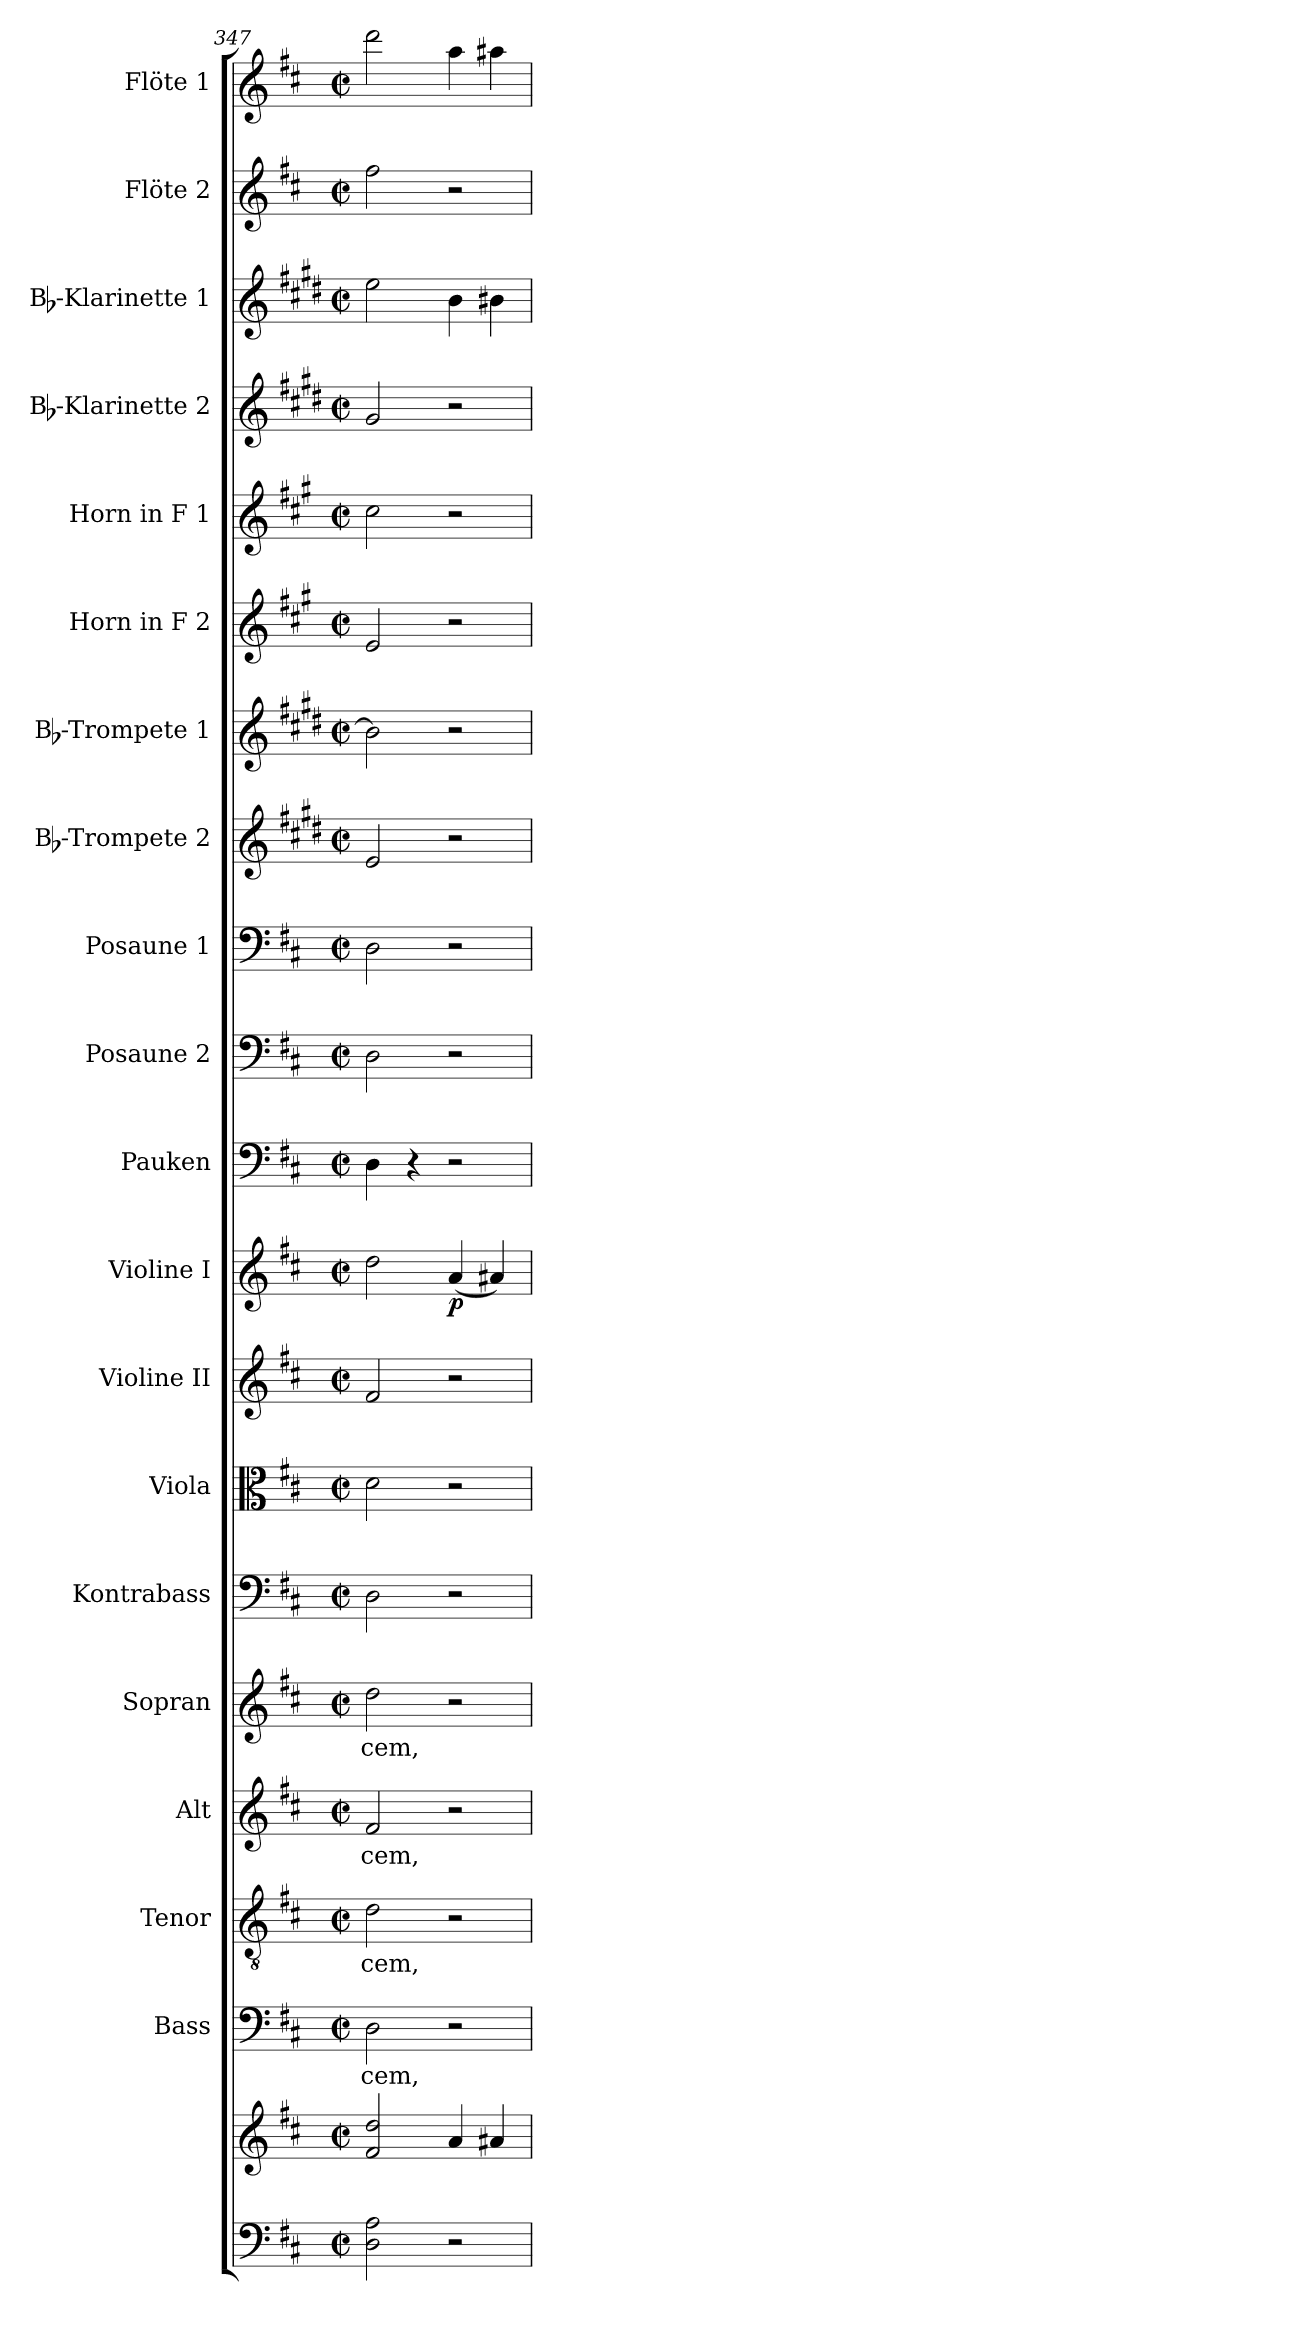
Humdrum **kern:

**kern	**kern	**kern	**text	**kern	**text	**kern	**text	**kern	**text	**kern	**kern	**kern	**kern	**dynam	**kern	**kern	**kern	**kern	**kern	**kern	**kern	**kern	**kern	**kern	**kern
*part20	*part20	*part19	*part19	*part18	*part18	*part17	*part17	*part16	*part16	*part15	*part14	*part13	*part12	*part12	*part11	*part10	*part9	*part8	*part7	*part6	*part5	*part4	*part3	*part2	*part1
*staff21	*staff20	*staff19	*staff19	*staff18	*staff18	*staff17	*staff17	*staff16	*staff16	*staff15	*staff14	*staff13	*staff12	*staff12	*staff11	*staff10	*staff9	*staff8	*staff7	*staff6	*staff5	*staff4	*staff3	*staff2	*staff1
*	*	*I"Bass	*	*I"Tenor	*	*I"Alt	*	*I"Sopran	*	*I"Kontrabass	*I"Viola	*I"Violine II	*I"Violine I	*	*I"Pauken	*I"Posaune 2	*I"Posaune 1	*I"Bb-Trompete 2	*I"Bb-Trompete 1	*I"Horn in F 2	*I"Horn in F 1	*I"Bb-Klarinette 2	*I"Bb-Klarinette 1	*I"Flöte 2	*I"Flöte 1
*	*	*I'B.	*	*I'T.	*	*I'A.	*	*I'S.	*	*I'Kb.	*I'Vla.	*I'Vl. II	*I'Vl. I	*	*I'Pk.	*I'Pos. 2	*I'Pos. 1	*I'Bb Trp. 2	*I'Bb Trp. 1	*	*	*I'Bb Kl. 2	*I'Bb Kl. 1	*I'Fl. 2	*I'Fl. 1
*clefF4	*clefG2	*clefF4	*	*clefGv2	*	*clefG2	*	*clefG2	*	*clefF4	*clefC3	*clefG2	*clefG2	*	*clefF4	*clefF4	*clefF4	*clefG2	*clefG2	*clefG2	*clefG2	*clefG2	*clefG2	*clefG2	*clefG2
*	*	*	*	*	*	*	*	*	*	*ITrd7c12	*	*	*	*	*	*	*	*ITrd1c2	*ITrd1c2	*ITrd4c7	*ITrd4c7	*ITrd1c2	*ITrd1c2	*	*
*k[f#c#]	*k[f#c#]	*k[f#c#]	*	*k[f#c#]	*	*k[f#c#]	*	*k[f#c#]	*	*k[f#c#]	*k[f#c#]	*k[f#c#]	*k[f#c#]	*	*k[f#c#]	*k[f#c#]	*k[f#c#]	*k[f#c#]	*k[f#c#]	*k[f#c#]	*k[f#c#]	*k[f#c#]	*k[f#c#]	*k[f#c#]	*k[f#c#]
*D:	*D:	*D:	*	*D:	*	*D:	*	*D:	*	*D:	*D:	*D:	*D:	*	*D:	*D:	*D:	*D:	*D:	*D:	*D:	*D:	*D:	*D:	*D:
*M2/2	*M2/2	*M2/2	*	*M2/2	*	*M2/2	*	*M2/2	*	*M2/2	*M2/2	*M2/2	*M2/2	*	*M2/2	*M2/2	*M2/2	*M2/2	*M2/2	*M2/2	*M2/2	*M2/2	*M2/2	*M2/2	*M2/2
*met(c|)	*met(c|)	*met(c|)	*	*met(c|)	*	*met(c|)	*	*met(c|)	*	*met(c|)	*met(c|)	*met(c|)	*met(c|)	*	*met(c|)	*met(c|)	*met(c|)	*met(c|)	*met(c|)	*met(c|)	*met(c|)	*met(c|)	*met(c|)	*met(c|)	*met(c|)
=347	=347	=347	=347	=347	=347	=347	=347	=347	=347	=347	=347	=347	=347	=347	=347	=347	=347	=347	=347	=347	=347	=347	=347	=347	=347
!	!	!	!LO:LY:b	!	!LO:LY:b	!	!LO:LY:b	!	!LO:LY:b	!	!	!	!	!	!	!	!	!	!	!	!	!	!	!	!
2D\ 2A\	2f#/ 2dd/	2D\	-cem,	2d\	-cem,	2f#/	-cem,	2dd\	-cem,	2DD\	2d\	2f#/	2dd\	.	4D\	2D\	2D\	2d/	2a\]	2A/	2f#\	2f#/	2dd\	2ff#\	2ddd\
.	.	.	.	.	.	.	.	.	.	.	.	.	.	.	4r	.	.	.	.	.	.	.	.	.	.
!	!	!	!	!	!	!	!	!	!	!	!	!	!	!LO:DY:b	!	!	!	!	!	!	!	!	!	!	!
2r	4a/	2r	.	2r	.	2r	.	2r	.	2r	2r	2r	(<4a/	p	2r	2r	2r	2r	2r	2r	2r	2r	4a\	2r	4aa\
.	4a#X/	.	.	.	.	.	.	.	.	.	.	.	4a#X/)	.	.	.	.	.	.	.	.	.	4a#X\	.	4aa#X\
=	=	=	=	=	=	=	=	=	=	=	=	=	=	=	=	=	=	=	=	=	=	=	=	=	=
*-	*-	*-	*-	*-	*-	*-	*-	*-	*-	*-	*-	*-	*-	*-	*-	*-	*-	*-	*-	*-	*-	*-	*-	*-	*-
